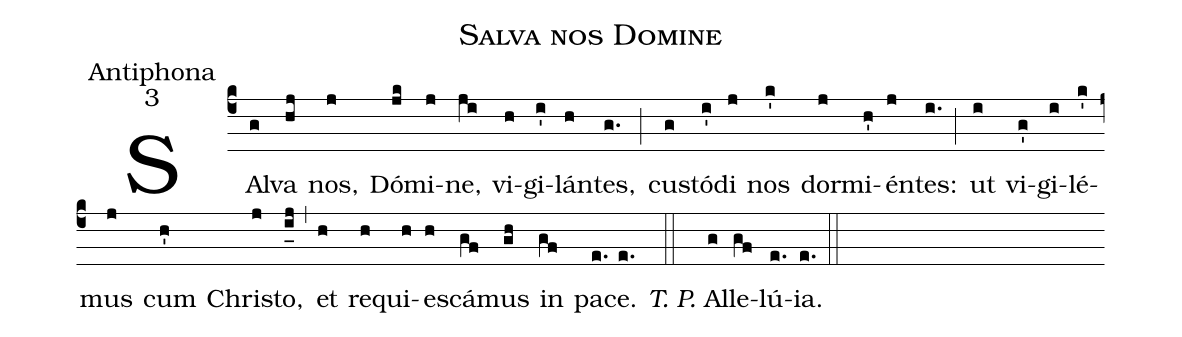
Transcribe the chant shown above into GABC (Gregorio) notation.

name:Salva nos Domine;
office-part:Antiphona;
mode:3;
%%
(c4) SAl(g)va(hj) nos,(j) Dó(jk)mi(j)ne,(ji) vi(h)gi(i')lán(h)tes,(g.) (;) cu(g)stó(i')di(j) nos(k') dor(j)mi(h')én(j)tes:(i.) (;) ut(i) vi(g')gi(i)lé(k')mus(j) cum(h') Chri(j)sto,(i_[uh:l]j) (,) et(h) re(h)qui(h)e(h)scá(gf)mus(gh) in(gf) pa(e.)ce.(e.) (::) <i>T. P.</i> Al(g)le(gf)lú(e.){ia}.(e.) (::)

%<eu>E(j) u(j) o(j) u(h) a(j) e.</eu>(ih..) (::)
